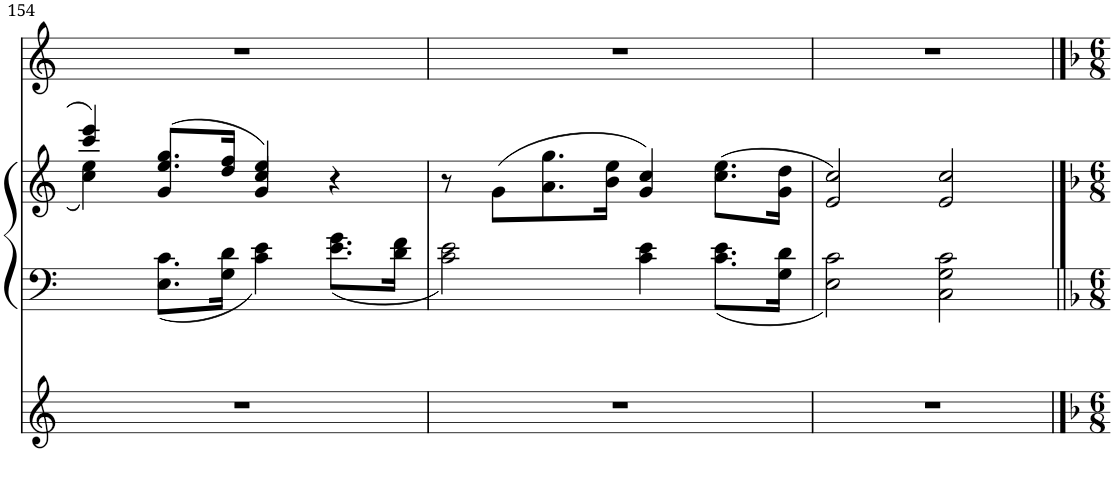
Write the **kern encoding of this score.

**kern	**kern	**kern	**kern
*part3	*part2	*part2	*part1
*staff4	*staff3	*staff2	*staff1
!!LO:PB:g=z
*clefG2	*clefF4	*clefG2	*clefG2
*k[]	*k[]	*k[]	*k[]
*C:	*C:	*C:	*C:
*M4/4	*M4/4	*M4/4	*M4/4
*met(c)	*met(c)	*met(c)	*met(c)
=154	=154	=154	=154
*	*^	*^	*
*	*	*	*	*^	*
1r	1ryy	4ryy	4ccc/ 4eee/	4cc\ 4ee\	4ryy	1r
.	.	8.E\ 8.c\L	(8.ee/ 8.gg/L	2.ryy	4g/	.
.	.	16G\ 16d\Jk	16dd/ 16ff/Jk	.	.	.
.	.	4c\ 4e\	4cc/ 4ee/)	.	4g/	.
.	.	8.e\ 8.g\L	4r	.	4ryy	.
.	.	16d\ 16f\Jk	.	.	.	.
*	*	*	*v	*v	*v	*
=155	=155	=155	=155	=155
1r	1ryy	2c\ 2e\	8r	1r
.	.	.	(8g\L	.
.	.	.	8.a\ 8.gg\	.
.	.	.	16b\ 16ee\Jk	.
.	.	4c\ 4e\	4g/ 4cc/)	.
.	.	8.c\ 8.e\L	(8.cc\ 8.ee\L	.
.	.	16G\ 16d\Jk	16g\ 16dd\Jk	.
=156	=156	=156	=156	=156
1r	1ryy	2E\ 2c\	2e/ 2cc/)	1r
.	.	2C\ 2G\ 2c\	2e/ 2cc/	.
*	*v	*v	*	*
==	==	==	==
*-	*-	*-	*-
